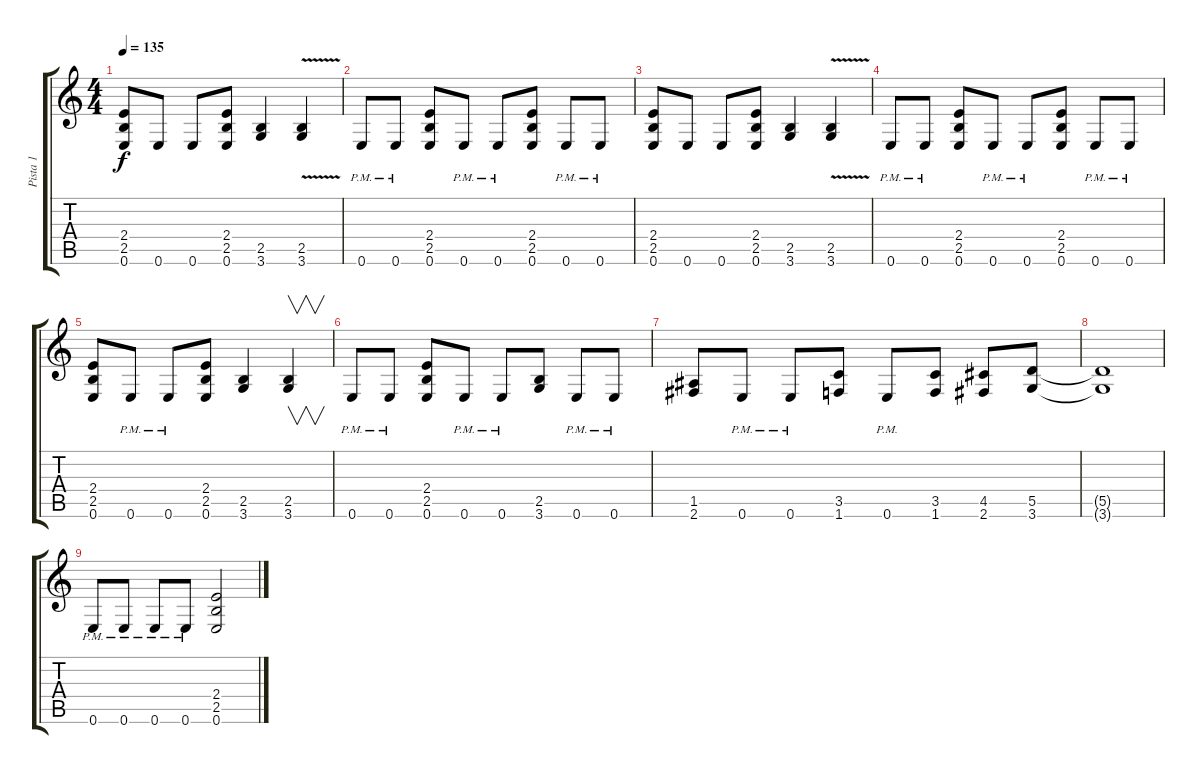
\track ("Pista 1" "Pista 1") {instrument distortionguitar}
\staff {score tabs}
\tuning (E4 B3 G3 D3 A2 E2) {hide}
\ts (4 4)
\tempo 135
\clef g2
\ks c
(2.4 2.5 0.6).8{dy f} 0.6.8 0.6.8 (2.4 2.5 0.6).8 (2.5 3.6).4 (2.5 3.6{v}).4 |
0.6{pm}.8 0.6{pm}.8 (2.4 2.5 0.6).8 0.6{pm}.8 0.6{pm}.8 (2.4 2.5 0.6).8 0.6{pm}.8 0.6{pm}.8 |
(2.4 2.5 0.6).8 0.6.8 0.6.8 (2.4 2.5 0.6).8 (2.5 3.6).4 (2.5 3.6{v}).4 |
0.6{pm}.8 0.6{pm}.8 (2.4 2.5 0.6).8 0.6{pm}.8 0.6{pm}.8 (2.4 2.5 0.6).8 0.6{pm}.8 0.6{pm}.8 |
(2.4 2.5 0.6).8 0.6{pm}.8 0.6{pm}.8 (2.4 2.5 0.6).8 (2.5 3.6).4 (2.5 3.6).4{v} |
0.6{pm}.8 0.6{pm}.8 (2.4 2.5 0.6).8 0.6{pm}.8 0.6{pm}.8 (2.5 3.6).8 0.6{pm}.8 0.6{pm}.8 |
(1.5 2.6).8 0.6{pm}.8 0.6{pm}.8 (3.5 1.6).8 0.6{pm}.8 (3.5 1.6).8 (4.5 2.6).8 (5.5 3.6).8 |
(5.5{t} 3.6{t}).1 |
0.6{pm}.8 0.6{pm}.8 0.6{pm}.8 0.6{pm}.8 (2.4 2.5 0.6).2
